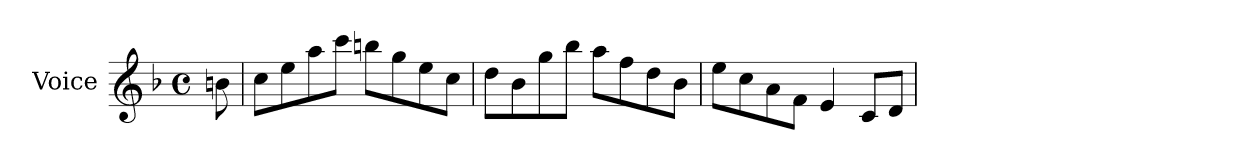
**kern
*part1
*staff1
*I"Voice
*I'Voice
*clefG2
*k[b-]
*M4/4
*met(c)
=
8bn\
=1
8cc\L
8ee\
8aa\
8ccc\J
8bbn\L
8gg\
8ee\
8cc\J
=2
8dd\L
8b-\
8gg\
8bb-\J
8aa\L
8ff\
8dd\
8b-\J
=3
8ee\L
8cc\
8a\
8f\J
4e/
8c/L
8d/J
=
*-
